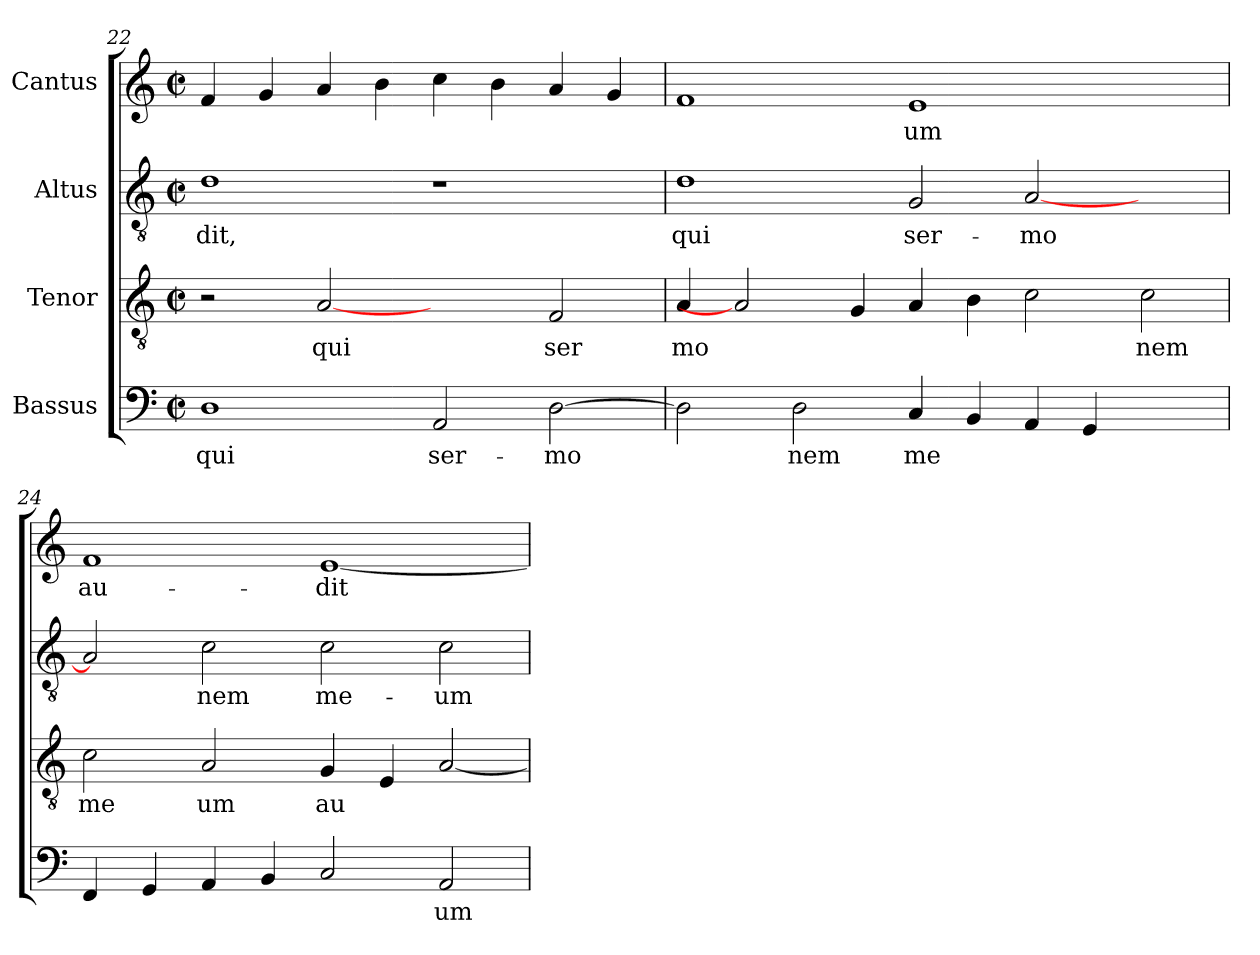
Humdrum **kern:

**kern	**text	**kern	**text	**kern	**text	**kern	**text
*part4	*part4	*part3	*part3	*part2	*part2	*part1	*part1
*staff4	*staff4	*staff3	*staff3	*staff2	*staff2	*staff1	*staff1
*I"Bassus	*	*I"Tenor	*	*I"Altus	*	*I"Cantus	*
*clefF4	*	*clefGv2	*	*clefGv2	*	*clefG2	*
*k[]	*	*k[]	*	*k[]	*	*k[]	*
*C:	*	*C:	*	*C:	*	*C:	*
*M2/2	*	*M2/2	*	*M2/2	*	*M2/2	*
*met(c|)	*	*met(c|)	*	*met(c|)	*	*met(c|)	*
=22	=22	=22	=22	=22	=22	=22	=22
!	!LO:LY:b:cj	!	!	!	!LO:LY:b:cj	!	!LO:LY:b:cj
1D	qui	2r	.	1d	-dit,	4f/	--
!	!	!	!	!	!	!	!LO:LY:b:cj
.	.	.	.	.	.	4g/	--
!	!	!	!LO:LY:b:cj	!	!	!	!LO:LY:b:cj
.	.	[2A	qui	.	.	4a/	--
!	!	!	!	!	!	!	!LO:LY:b:cj
.	.	.	.	.	.	4b\	--
!	!LO:LY:b:cj	!	!	!	!	!	!LO:LY:b:cj
2AA/	ser-	2ryy	.	1r	.	4cc\	--
!	!	!	!	!	!	!	!LO:LY:b:cj
.	.	.	.	.	.	4b\	--
!	!LO:LY:b:cj	!	!LO:LY:b:cj	!	!	!	!LO:LY:b:cj
[>2D\	-mo-	2F/	ser	.	.	4a/	--
!	!	!	!	!	!	!	!LO:LY:b:cj
.	.	.	.	.	.	4g/	--
=23	=23	=23	=23	=23	=23	=23	=23
!	!LO:LY:b:cj	!	!LO:LY:b:cj	!	!LO:LY:b:cj	!	!LO:LY:b:cj
2D\]	--	4A/	mo	1d	qui	1f	--
.	.	2A]	.	.	.	.	.
!	!LO:LY:b:cj	!	!	!	!	!	!
2D\	-nem	.	.	.	.	.	.
!	!	!	!LO:LY:b:cj	!	!	!	!
.	.	4G/	.	.	.	.	.
!	!LO:LY:b:cj	!	!LO:LY:b:cj	!	!LO:LY:b:cj	!	!LO:LY:b:cj
4C/	me-	4A/	.	2G/	ser-	1e	-um
!	!LO:LY:b:cj	!	!LO:LY:b:cj	!	!	!	!
4BB/	--	4B\	.	.	.	.	.
!	!LO:LY:b:cj	!	!LO:LY:b:cj	!	!LO:LY:b:cj	!	!
4AA/	--	2c\	.	[<2A/	-mo-	.	.
!	!LO:LY:b:cj	!	!	!	!	!	!
4GG/	--	.	.	.	.	.	.
!	!	!	!LO:LY:b:cj	!	!	!	!
2ryy	.	2c\	nem	2ryy	.	2ryy	.
=24	=24	=24	=24	=24	=24	=24	=24
!	!LO:LY:b:cj	!	!LO:LY:b:cj	!	!LO:LY:b:cj	!	!LO:LY:b:cj
4FF/	--	2c\	me	2A/]	--	1f	au-
!	!LO:LY:b:cj	!	!	!	!	!	!
4GG/	--	.	.	.	.	.	.
!	!LO:LY:b:cj	!	!LO:LY:b:cj	!	!LO:LY:b:cj	!	!
4AA/	--	2A/	um	2c\	-nem	.	.
!	!LO:LY:b:cj	!	!	!	!	!	!
4BB/	--	.	.	.	.	.	.
!	!LO:LY:b:cj	!	!LO:LY:b:cj	!	!LO:LY:b:cj	!	!LO:LY:b:cj
2C/	--	4G/	au	2c\	me-	[<1e	-dit
!	!	!	!LO:LY:b:cj	!	!	!	!
.	.	4E/	.	.	.	.	.
!	!LO:LY:b:cj	!	!LO:LY:b:cj	!	!LO:LY:b:cj	!	!
2AA/	-um	[<2A/	.	2c\	-um	.	.
=	=	=	=	=	=	=	=
*-	*-	*-	*-	*-	*-	*-	*-
